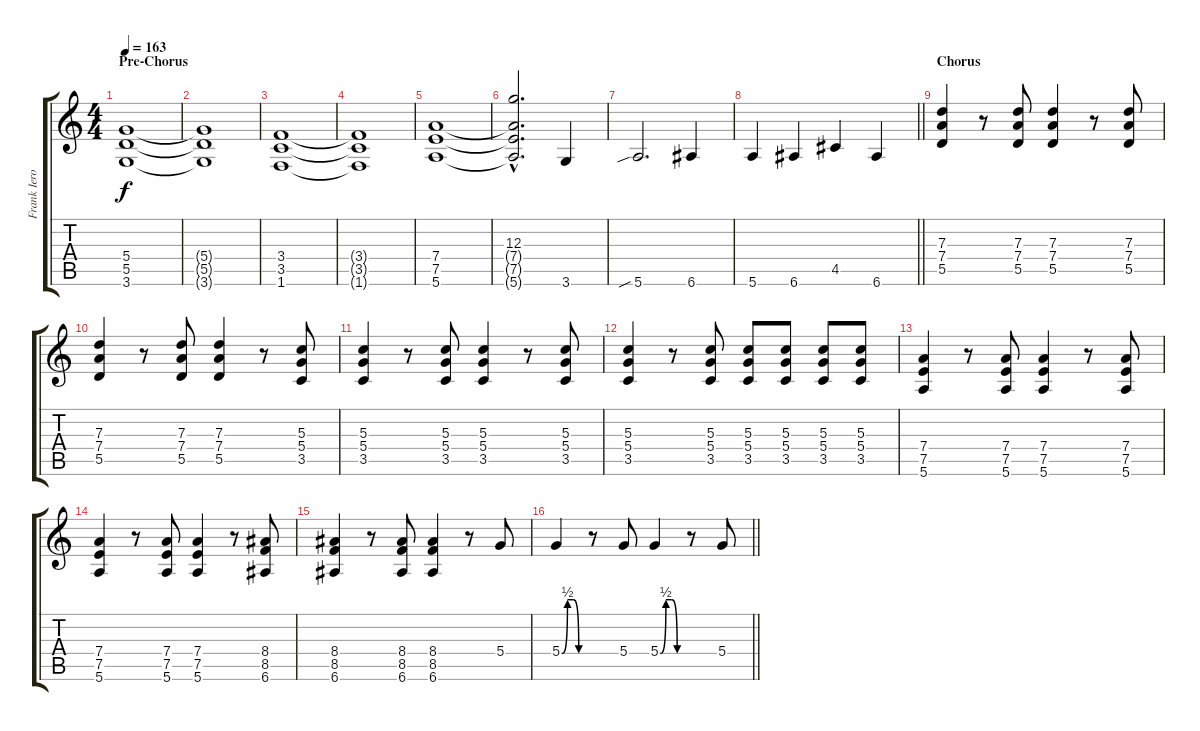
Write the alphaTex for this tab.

\track ("Frank Iero (Guitar 2)" "Frank Iero") {instrument distortionguitar}
\staff {score tabs}
\tuning (E4 B3 G3 D3 A2 E2) {hide}
\ts (4 4)
\section ("" "Pre-Chorus")
\tempo 163
\clef g2
\ks c
(5.4 5.5 3.6).1{dy f} |
(5.4{t} 5.5{t} 3.6{t}).1 |
(3.4 3.5 1.6).1 |
(3.4{t} 3.5{t} 1.6{t}).1 |
(7.4 7.5 5.6).1 |
(12.3 7.4{t} 7.5{t} 5.6{hac t}).2{d} 3.6.4 |
5.6{sib}.2{d} 6.6.4 |
\barLineRight lightlight
5.6.4 6.6.4 4.5.4 6.6.4 |
\section ("" "Chorus")
(7.3 7.4 5.5).4 r.8 (7.3 7.4 5.5).8 (7.3 7.4 5.5).4 r.8 (7.3 7.4 5.5).8 |
(7.3 7.4 5.5).4 r.8 (7.3 7.4 5.5).8 (7.3 7.4 5.5).4 r.8 (5.3 5.4 3.5).8 |
(5.3 5.4 3.5).4 r.8 (5.3 5.4 3.5).8 (5.3 5.4 3.5).4 r.8 (5.3 5.4 3.5).8 |
(5.3 5.4 3.5).4 r.8 (5.3 5.4 3.5).8 (5.3 5.4 3.5).8 (5.3 5.4 3.5).8 (5.3 5.4 3.5).8 (5.3 5.4 3.5).8 |
(7.4 7.5 5.6).4 r.8 (7.4 7.5 5.6).8 (7.4 7.5 5.6).4 r.8 (7.4 7.5 5.6).8 |
(7.4 7.5 5.6).4 r.8 (7.4 7.5 5.6).8 (7.4 7.5 5.6).4 r.8 (8.4 8.5 6.6).8 |
(8.4 8.5 6.6).4 r.8 (8.4 8.5 6.6).8 (8.4 8.5 6.6).4 r.8 5.4.8 |
\barLineRight lightlight
5.4{be (custom 0 0 15 2 30 2 45 0 60 0)}.4 r.8 5.4.8 5.4{be (custom 0 0 15 2 30 2 45 0 60 0)}.4 r.8 5.4.8
